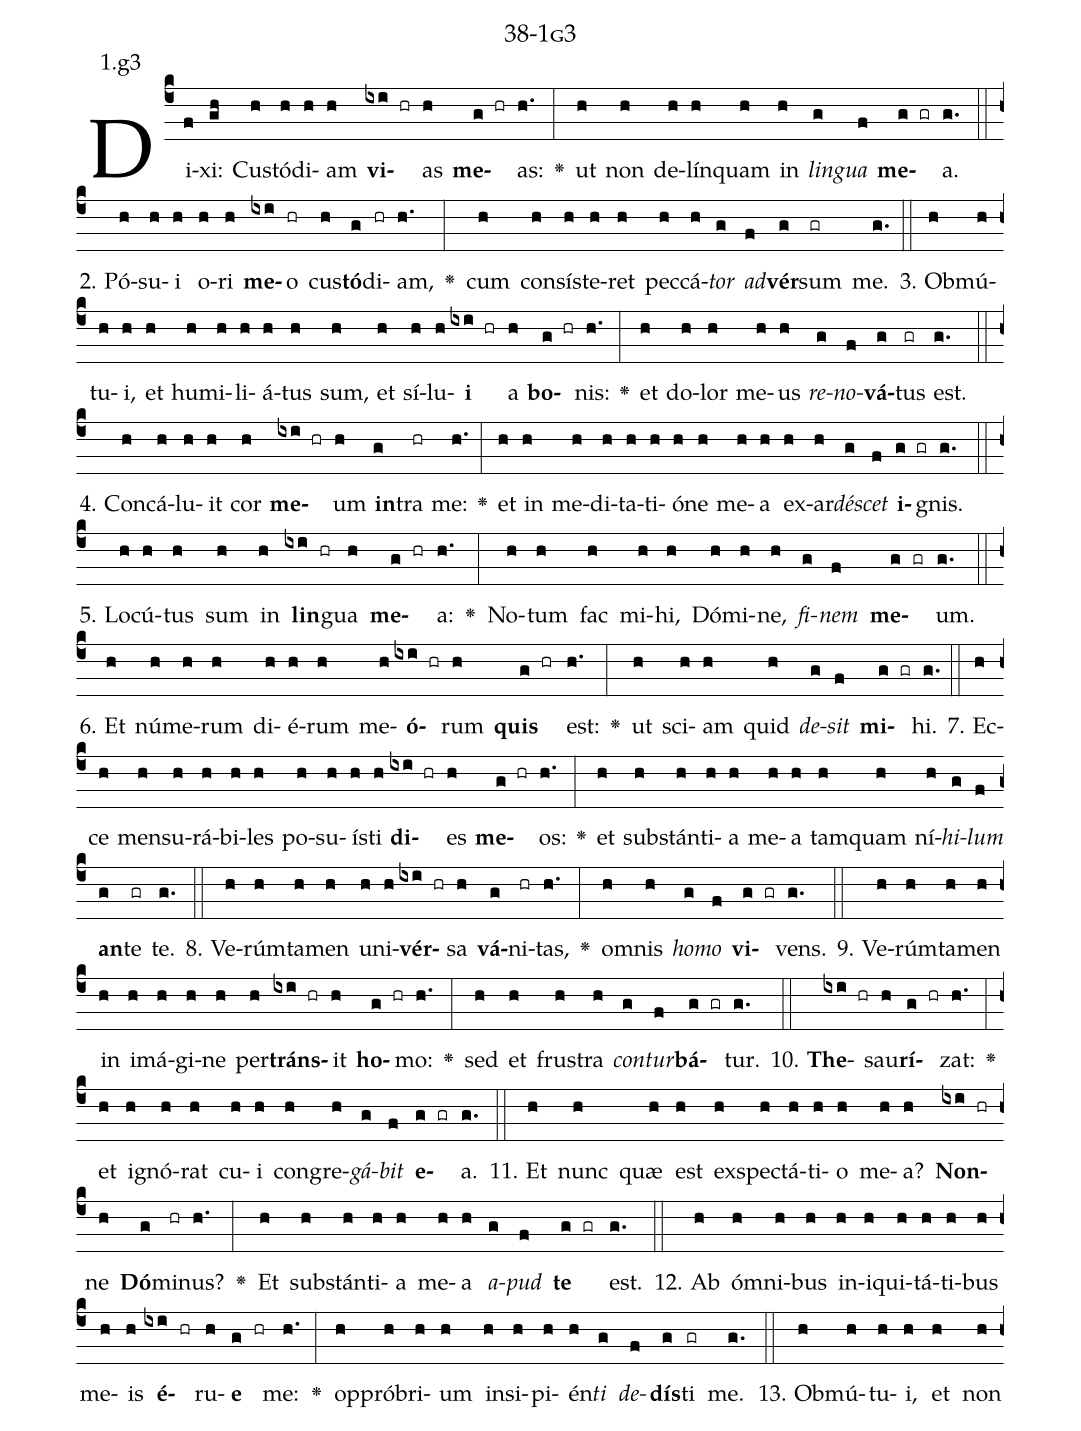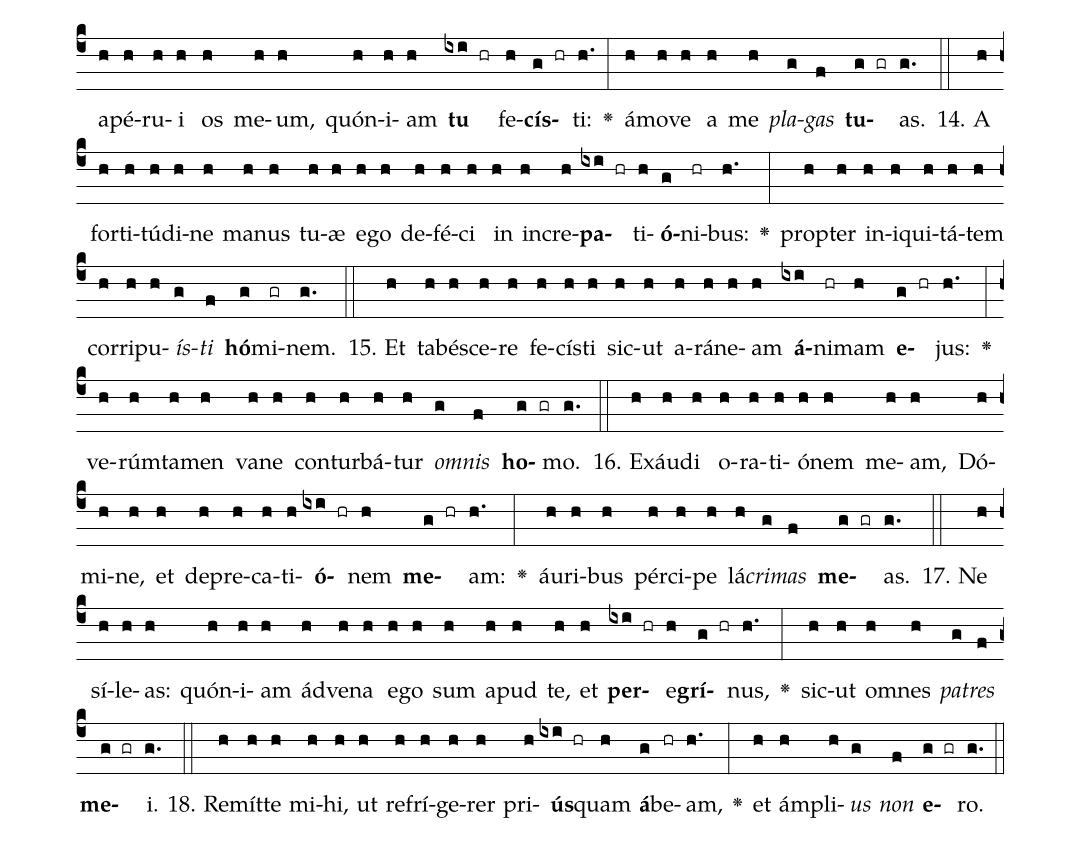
name: 38-1g3;
annotation: 1.g3;
%%
(c4)Di(f)xi:(gh) Cus(h)tó(h)di(h)am(h) <b>vi</b>(ixi hr)as(h) <b>me</b>(g hr)as:(h.) <v>\greheightstar</v>(:) ut(h) non(h) de(h)lín(h)quam(h) in(h) <i>lin</i>(g)<i>gua</i>(f) <b>me</b>(g gr)a.(g.) (::)
2. Pó(h)su(h)i(h) o(h)ri(h) <b>me</b>(ixi)o(hr) cus(h)<b>tó</b>(g)di(hr)am,(h.) <v>\greheightstar</v>(:) cum(h) con(h)sís(h)te(h)ret(h) pec(h)cá(h)<i>tor</i>(g) <i>ad</i>(f)<b>vér</b>(g)sum(gr) me.(g.) (::)
3. Ob(h)mú(h)tu(h)i,(h) et(h) hu(h)mi(h)li(h)á(h)tus(h) sum,(h) et(h) sí(h)lu(h)<b>i</b>(ixi hr) a(h) <b>bo</b>(g hr)nis:(h.) <v>\greheightstar</v>(:) et(h) do(h)lor(h) me(h)us(h) <i>re</i>(g)<i>no</i>(f)<b>vá</b>(g)tus(gr) est.(g.) (::)
4. Con(h)cá(h)lu(h)it(h) cor(h) <b>me</b>(ixi hr)um(h) <b>in</b>(g)tra(hr) me:(h.) <v>\greheightstar</v>(:) et(h) in(h) me(h)di(h)ta(h)ti(h)ó(h)ne(h) me(h)a(h) ex(h)ar(h)<i>dé</i>(g)<i>scet</i>(f) <b>i</b>(g gr)gnis.(g.) (::)
5. Lo(h)cú(h)tus(h) sum(h) in(h) <b>lin</b>(ixi hr)gua(h) <b>me</b>(g hr)a:(h.) <v>\greheightstar</v>(:) No(h)tum(h) fac(h) mi(h)hi,(h) Dó(h)mi(h)ne,(h) <i>fi</i>(g)<i>nem</i>(f) <b>me</b>(g gr)um.(g.) (::)
6. Et(h) nú(h)me(h)rum(h) di(h)é(h)rum(h) me(h)<b>ó</b>(ixi hr)rum(h) <b>quis</b>(g hr) est:(h.) <v>\greheightstar</v>(:) ut(h) sci(h)am(h) quid(h) <i>de</i>(g)<i>sit</i>(f) <b>mi</b>(g gr)hi.(g.) (::)
7. Ec(h)ce(h) men(h)su(h)rá(h)bi(h)les(h) po(h)su(h)ís(h)ti(h) <b>di</b>(ixi hr)es(h) <b>me</b>(g hr)os:(h.) <v>\greheightstar</v>(:) et(h) sub(h)stán(h)ti(h)a(h) me(h)a(h) tam(h)quam(h) ní(h)<i>hi</i>(g)<i>lum</i>(f) <b>an</b>(g)te(gr) te.(g.) (::)
8. Ve(h)rúm(h)ta(h)men(h) u(h)ni(h)<b>vér</b>(ixi hr)sa(h) <b>vá</b>(g)ni(hr)tas,(h.) <v>\greheightstar</v>(:) om(h)nis(h) <i>ho</i>(g)<i>mo</i>(f) <b>vi</b>(g gr)vens.(g.) (::)
9. Ve(h)rúm(h)ta(h)men(h) in(h) i(h)má(h)gi(h)ne(h) per(h)<b>tráns</b>(ixi hr)it(h) <b>ho</b>(g hr)mo:(h.) <v>\greheightstar</v>(:) sed(h) et(h) frus(h)tra(h) <i>con</i>(g)<i>tur</i>(f)<b>bá</b>(g gr)tur.(g.) (::)
10. <b>The</b>(ixi hr)sau(h)<b>rí</b>(g hr)zat:(h.) <v>\greheightstar</v>(:) et(h) i(h)gnó(h)rat(h) cu(h)i(h) con(h)gre(h)<i>gá</i>(g)<i>bit</i>(f) <b>e</b>(g gr)a.(g.) (::)
11. Et(h) nunc(h) quæ(h) est(h) ex(h)spec(h)tá(h)ti(h)o(h) me(h)a?(h) <b>Non</b>(ixi hr)ne(h) <b>Dó</b>(g)mi(hr)nus?(h.) <v>\greheightstar</v>(:) Et(h) sub(h)stán(h)ti(h)a(h) me(h)a(h) <i>a</i>(g)<i>pud</i>(f) <b>te</b>(g gr) est.(g.) (::)
12. Ab(h) óm(h)ni(h)bus(h) in(h)i(h)qui(h)tá(h)ti(h)bus(h) me(h)is(h) <b>é</b>(ixi hr)ru(h)<b>e</b>(g hr) me:(h.) <v>\greheightstar</v>(:) op(h)pró(h)bri(h)um(h) in(h)si(h)pi(h)én(h)<i>ti</i>(g) <i>de</i>(f)<b>dís</b>(g)ti(gr) me.(g.) (::)
13. Ob(h)mú(h)tu(h)i,(h) et(h) non(h) a(h)pé(h)ru(h)i(h) os(h) me(h)um,(h) quón(h)i(h)am(h) <b>tu</b>(ixi hr) fe(h)<b>cís</b>(g hr)ti:(h.) <v>\greheightstar</v>(:) á(h)mo(h)ve(h) a(h) me(h) <i>pla</i>(g)<i>gas</i>(f) <b>tu</b>(g gr)as.(g.) (::)
14. A(h) for(h)ti(h)tú(h)di(h)ne(h) ma(h)nus(h) tu(h)æ(h) e(h)go(h) de(h)fé(h)ci(h) in(h) in(h)cre(h)<b>pa</b>(ixi hr)ti(h)<b>ó</b>(g)ni(hr)bus:(h.) <v>\greheightstar</v>(:) prop(h)ter(h) in(h)i(h)qui(h)tá(h)tem(h) cor(h)ri(h)pu(h)<i>ís</i>(g)<i>ti</i>(f) <b>hó</b>(g)mi(gr)nem.(g.) (::)
15. Et(h) ta(h)bé(h)sce(h)re(h) fe(h)cís(h)ti(h) sic(h)ut(h) a(h)rá(h)ne(h)am(h) <b>á</b>(ixi)ni(hr)mam(h) <b>e</b>(g hr)jus:(h.) <v>\greheightstar</v>(:) ve(h)rúm(h)ta(h)men(h) va(h)ne(h) con(h)tur(h)bá(h)tur(h) <i>om</i>(g)<i>nis</i>(f) <b>ho</b>(g gr)mo.(g.) (::)
16. Ex(h)áu(h)di(h) o(h)ra(h)ti(h)ó(h)nem(h) me(h)am,(h) Dó(h)mi(h)ne,(h) et(h) de(h)pre(h)ca(h)ti(h)<b>ó</b>(ixi hr)nem(h) <b>me</b>(g hr)am:(h.) <v>\greheightstar</v>(:) áu(h)ri(h)bus(h) pér(h)ci(h)pe(h) lá(h)<i>cri</i>(g)<i>mas</i>(f) <b>me</b>(g gr)as.(g.) (::)
17. Ne(h) sí(h)le(h)as:(h) quón(h)i(h)am(h) ád(h)ve(h)na(h) e(h)go(h) sum(h) a(h)pud(h) te,(h) et(h) <b>per</b>(ixi hr)e(h)<b>grí</b>(g hr)nus,(h.) <v>\greheightstar</v>(:) sic(h)ut(h) om(h)nes(h) <i>pa</i>(g)<i>tres</i>(f) <b>me</b>(g gr)i.(g.) (::)
18. Re(h)mít(h)te(h) mi(h)hi,(h) ut(h) re(h)frí(h)ge(h)rer(h) pri(h)<b>ús</b>(ixi hr)quam(h) <b>á</b>(g)be(hr)am,(h.) <v>\greheightstar</v>(:) et(h) ám(h)pli(h)<i>us</i>(g) <i>non</i>(f) <b>e</b>(g gr)ro.(g.) (::)
